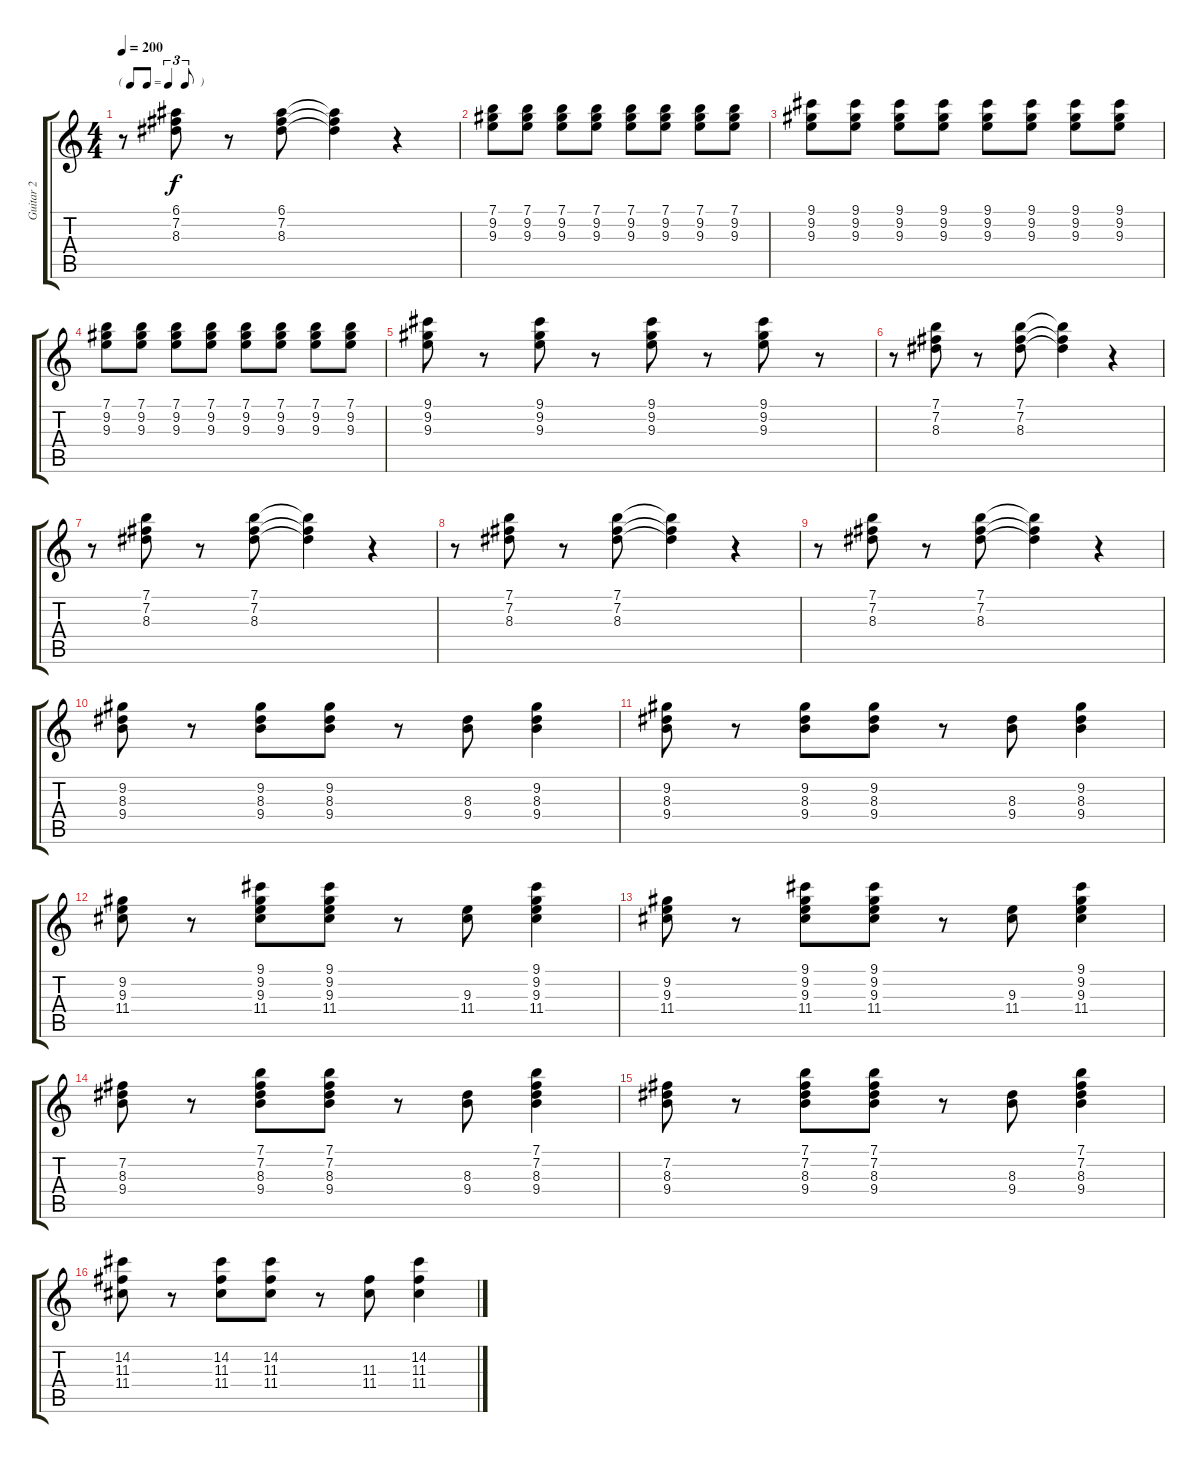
\track ("Guitar 2" "Guitar 2") {instrument acousticguitarsteel}
\staff {score tabs}
\tuning (E4 B3 G3 D3 A2 E2) {hide}
\ts (4 4)
\tf triplet8th
\tempo 200
\clef g2
\ks c
r.8{dy f} (6.1 7.2 8.3).8 r.8 (6.1 7.2 8.3).8 (6.1{t} 7.2{t} 8.3{t}).4 r.4 |
(7.1 9.2 9.3).8 (7.1 9.2 9.3).8 (7.1 9.2 9.3).8 (7.1 9.2 9.3).8 (7.1 9.2 9.3).8 (7.1 9.2 9.3).8 (7.1 9.2 9.3).8 (7.1 9.2 9.3).8 |
(9.1 9.2 9.3).8 (9.1 9.2 9.3).8 (9.1 9.2 9.3).8 (9.1 9.2 9.3).8 (9.1 9.2 9.3).8 (9.1 9.2 9.3).8 (9.1 9.2 9.3).8 (9.1 9.2 9.3).8 |
(7.1 9.2 9.3).8 (7.1 9.2 9.3).8 (7.1 9.2 9.3).8 (7.1 9.2 9.3).8 (7.1 9.2 9.3).8 (7.1 9.2 9.3).8 (7.1 9.2 9.3).8 (7.1 9.2 9.3).8 |
(9.1 9.2 9.3).8 r.8 (9.1 9.2 9.3).8 r.8 (9.1 9.2 9.3).8 r.8 (9.1 9.2 9.3).8 r.8 |
r.8 (7.1 7.2 8.3).8 r.8 (7.1 7.2 8.3).8 (7.1{t} 7.2{t} 8.3{t}).4 r.4 |
r.8 (7.1 7.2 8.3).8 r.8 (7.1 7.2 8.3).8 (7.1{t} 7.2{t} 8.3{t}).4 r.4 |
r.8 (7.1 7.2 8.3).8 r.8 (7.1 7.2 8.3).8 (7.1{t} 7.2{t} 8.3{t}).4 r.4 |
r.8 (7.1 7.2 8.3).8 r.8 (7.1 7.2 8.3).8 (7.1{t} 7.2{t} 8.3{t}).4 r.4 |
(9.2 8.3 9.4).8 r.8 (9.2 8.3 9.4).8 (9.2 8.3 9.4).8 r.8 (8.3 9.4).8 (9.2 8.3 9.4).4 |
(9.2 8.3 9.4).8 r.8 (9.2 8.3 9.4).8 (9.2 8.3 9.4).8 r.8 (8.3 9.4).8 (9.2 8.3 9.4).4 |
(9.2 9.3 11.4).8 r.8 (9.1 9.2 9.3 11.4).8 (9.1 9.2 9.3 11.4).8 r.8 (9.3 11.4).8 (9.1 9.2 9.3 11.4).4 |
(9.2 9.3 11.4).8 r.8 (9.1 9.2 9.3 11.4).8 (9.1 9.2 9.3 11.4).8 r.8 (9.3 11.4).8 (9.1 9.2 9.3 11.4).4 |
(7.2 8.3 9.4).8 r.8 (7.1 7.2 8.3 9.4).8 (7.1 7.2 8.3 9.4).8 r.8 (8.3 9.4).8 (7.1 7.2 8.3 9.4).4 |
(7.2 8.3 9.4).8 r.8 (7.1 7.2 8.3 9.4).8 (7.1 7.2 8.3 9.4).8 r.8 (8.3 9.4).8 (7.1 7.2 8.3 9.4).4 |
(14.2 11.3 11.4).8 r.8 (14.2 11.3 11.4).8 (14.2 11.3 11.4).8 r.8 (11.3 11.4).8 (14.2 11.3 11.4).4
